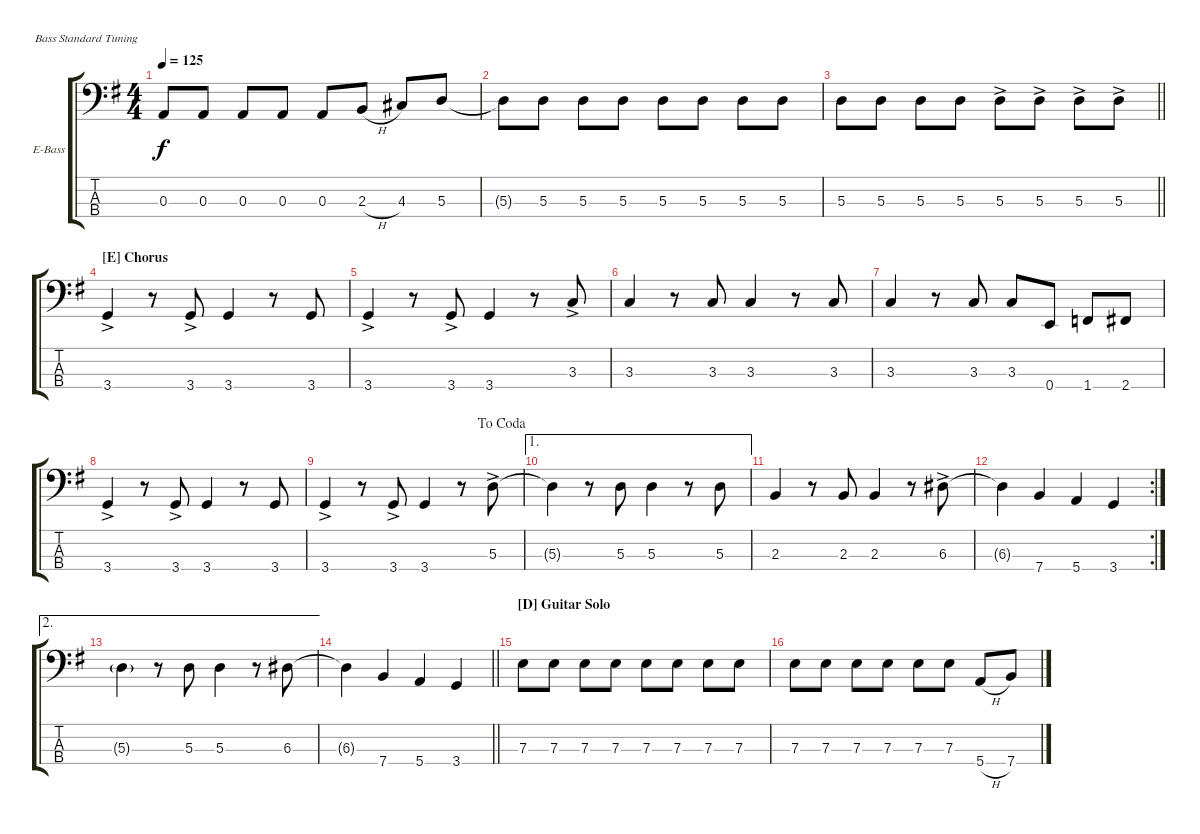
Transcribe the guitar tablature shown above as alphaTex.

\defaultSystemsLayout 4
\bracketExtendMode groupsimilarinstruments
\firstSystemTrackNameOrientation horizontal
\otherSystemsTrackNameOrientation horizontal
\track ("Stevie Skreebs Bass" "E-Bass") {instrument electricbassfinger}
\staff {score tabs}
\tuning (G2 D2 A1 E1)
\ts (4 4)
\tempo 125
\clef f4
\ks g
0.3{t}.8{dy f} 0.3.8 0.3.8 0.3.8 0.3.8 2.3{h}.8 4.3.8 5.3.8 |
5.3{t}.8 5.3.8 5.3.8 5.3.8 5.3.8 5.3.8 5.3.8 5.3.8 |
\barLineRight lightlight
5.3.8 5.3.8 5.3.8 5.3.8 5.3{ac}.8 5.3{ac}.8 5.3{ac}.8 5.3{ac}.8 |
\section ("E" "Chorus")
3.4{ac}.4 r.8 3.4{ac}.8 3.4.4 r.8 3.4.8 |
3.4{ac}.4 r.8 3.4{ac}.8 3.4.4 r.8 3.3{ac}.8 |
3.3.4 r.8 3.3.8 3.3.4 r.8 3.3.8 |
3.3.4 r.8 3.3.8 3.3.8 0.4.8 1.4.8 2.4.8 |
3.4{ac}.4 r.8 3.4{ac}.8 3.4.4 r.8 3.4.8 |
\jump dacoda
3.4{ac}.4 r.8 3.4{ac}.8 3.4.4 r.8 5.3{ac}.8 |
\ae 1
5.3{t}.4 r.8 5.3.8 5.3.4 r.8 5.3.8 |
2.3.4 r.8 2.3.8 2.3.4 r.8 6.3{ac}.8 |
\rc 2
6.3{t}.4 7.4.4 5.4.4 3.4.4 |
\ae 2
5.3{g}.4 r.8 5.3.8 5.3.4 r.8 6.3.8 |
\barLineRight lightlight
6.3{t}.4 7.4.4 5.4.4 3.4.4 |
\section ("D" "Guitar Solo")
7.3.8 7.3.8 7.3.8 7.3.8 7.3.8 7.3.8 7.3.8 7.3.8 |
7.3.8 7.3.8 7.3.8 7.3.8 7.3.8 7.3.8 5.4{h}.8 7.4.8
